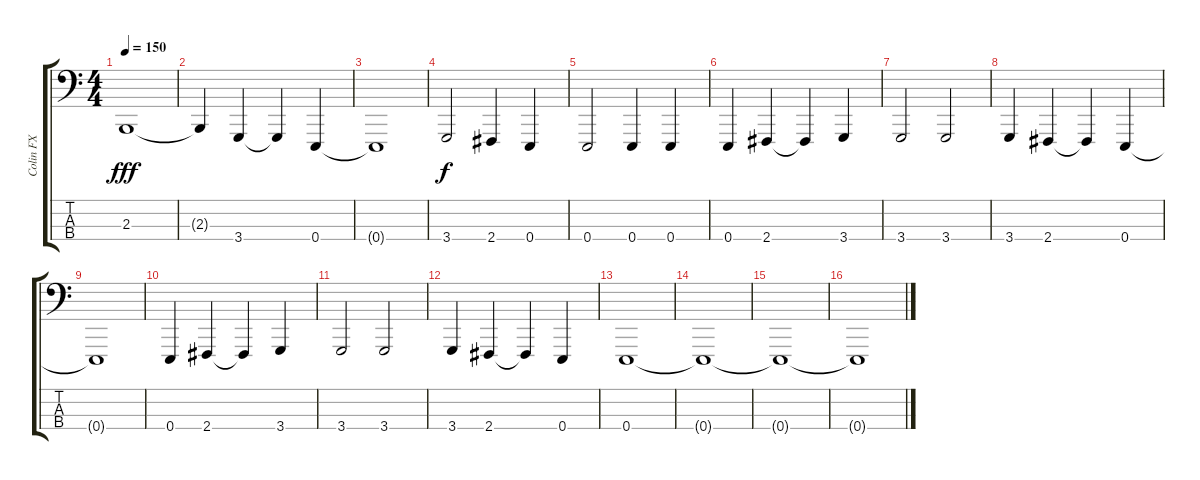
\track ("Colin FX" "Colin FX") {instrument pad3polysynth}
\staff {score tabs}
\tuning (G2 D2 A1 E1) {hide}
\ts (4 4)
\tempo 150
\clef f4
\ks c
2.3.1{dy fff} |
2.3{t}.4 3.4.4 3.4{t}.4 0.4.4 |
0.4{t}.1 |
3.4.2{dy f} 2.4.4 0.4.4 |
0.4.2 0.4.4 0.4.4 |
0.4.4 2.4.4 2.4{t}.4 3.4.4 |
3.4.2 3.4.2 |
3.4.4 2.4.4 2.4{t}.4 0.4.4 |
0.4{t}.1 |
0.4.4 2.4.4 2.4{t}.4 3.4.4 |
3.4.2 3.4.2 |
3.4.4 2.4.4 2.4{t}.4 0.4.4 |
0.4.1 |
0.4{t}.1 |
0.4{t}.1 |
0.4{t}.1
